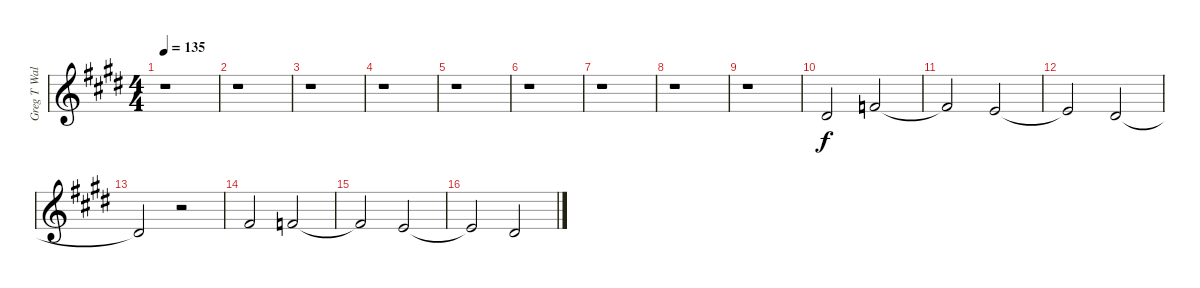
\track ("Greg T Walker Vocals" "Greg T Wal") {instrument piccolo}
\staff {score}
\tuning (Eb4 Bb3 Gb3 Db3 Ab2 Eb2) {hide}
\ts (4 4)
\tempo 135
\clef g2
\ks e
r.1{dy f} |
r.1 |
r.1 |
r.1 |
r.1 |
r.1 |
r.1 |
r.1 |
r.1 |
5.2.2 7.2.2 |
7.2{t}.2 6.2.2 |
6.2{t}.2 5.2.2 |
5.2{t}.2 r.2 |
8.2.2 7.2.2 |
7.2{t}.2 6.2.2 |
6.2{t}.2 5.2.2
